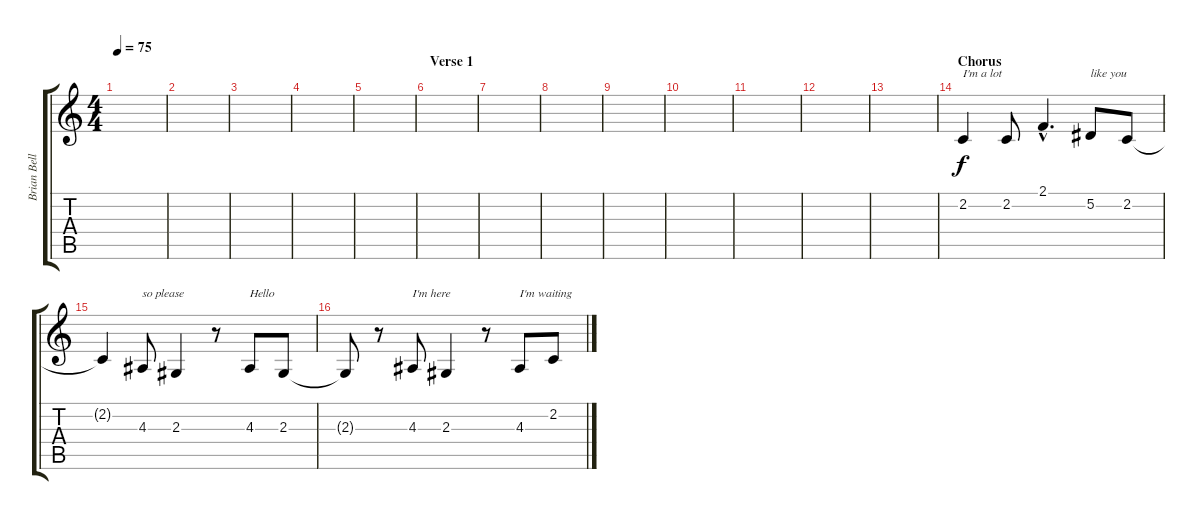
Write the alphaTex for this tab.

\track ("Brian Bell - Bkup Vocals" "Brian Bell") {instrument altosax}
\staff {score tabs}
\tuning (Eb4 Bb3 Gb3 Db3 Ab2 Eb2) {hide}
\ts (4 4)
\tempo 75
\clef g2
\ks c
|
|
|
|
|
\section ("" "Verse 1")
|
|
|
|
|
|
|
|
\section ("" "Chorus")
2.2.4{txt "I'm a lot"} 2.2.8 2.1{hac}.4{d} 5.2.8{txt "like you"} 2.2.8 |
2.2{t}.4 4.3.8{txt "so please"} 2.3.4 r.8 4.3.8{txt "Hello"} 2.3.8 |
2.3{t}.8 r.8 4.3.8{txt "I'm here"} 2.3.4 r.8 4.3.8{txt "I'm waiting"} 2.2.8
